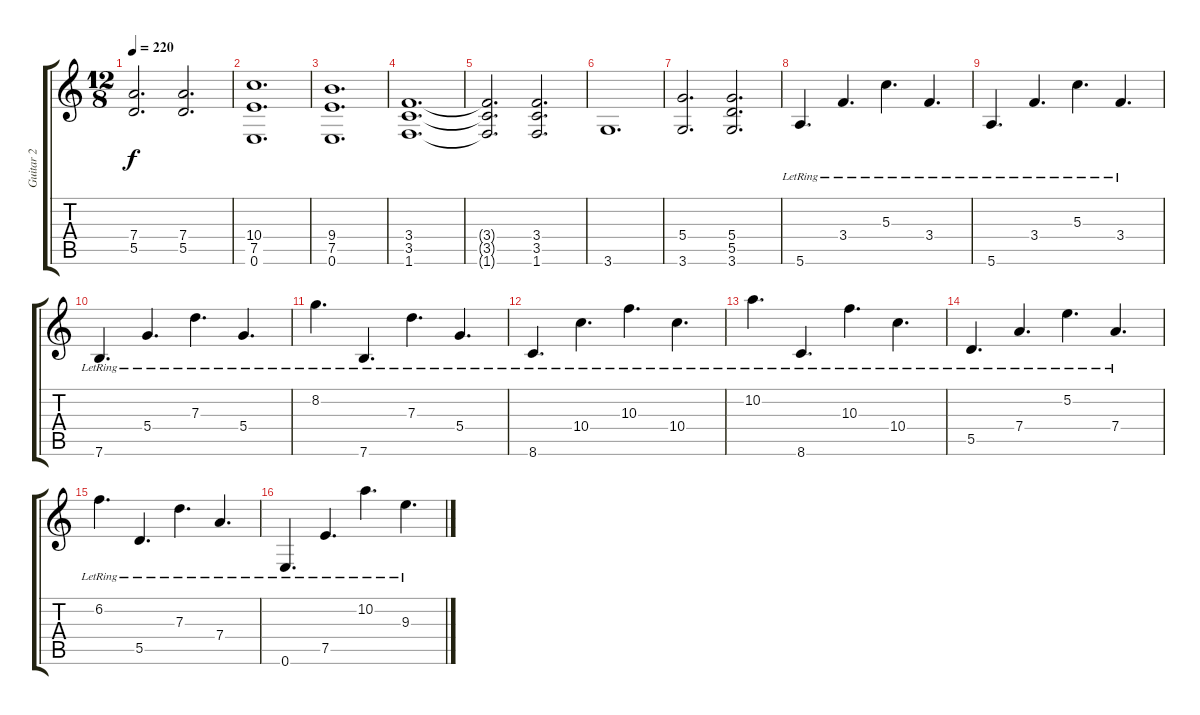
\track ("Guitar 2" "Guitar 2") {instrument acousticguitarsteel}
\staff {score tabs}
\tuning (E4 B3 G3 D3 A2 E2) {hide}
\ts (12 8)
\tempo 220
\clef g2
\ks c
(7.4{t} 5.5{t}).2{d dy f} (7.4 5.5).2{d} |
(10.4 7.5 0.6).1{d} |
(9.4 7.5 0.6).1{d} |
(3.4 3.5 1.6).1{d} |
(3.4{t} 3.5{t} 1.6{t}).2{d} (3.4 3.5 1.6).2{d} |
3.6.1{d} |
(5.4 3.6).2{d} (5.4 5.5 3.6).2{d} |
5.6{lr}.4{d} 3.4{lr}.4{d} 5.3{lr}.4{d} 3.4{lr}.4{d} |
5.6{lr}.4{d} 3.4{lr}.4{d} 5.3{lr}.4{d} 3.4{lr}.4{d} |
7.6{lr}.4{d} 5.4{lr}.4{d} 7.3{lr}.4{d} 5.4{lr}.4{d} |
8.2{lr}.4{d} 7.6{lr}.4{d} 7.3{lr}.4{d} 5.4{lr}.4{d} |
8.6{lr}.4{d} 10.4{lr}.4{d} 10.3{lr}.4{d} 10.4{lr}.4{d} |
10.2{lr}.4{d} 8.6{lr}.4{d} 10.3{lr}.4{d} 10.4{lr}.4{d} |
5.5{lr}.4{d} 7.4{lr}.4{d} 5.2{lr}.4{d} 7.4{lr}.4{d} |
6.2{lr}.4{d} 5.5{lr}.4{d} 7.3{lr}.4{d} 7.4{lr}.4{d} |
0.6{lr}.4{d} 7.5{lr}.4{d} 10.2{lr}.4{d} 9.3{lr}.4{d}
